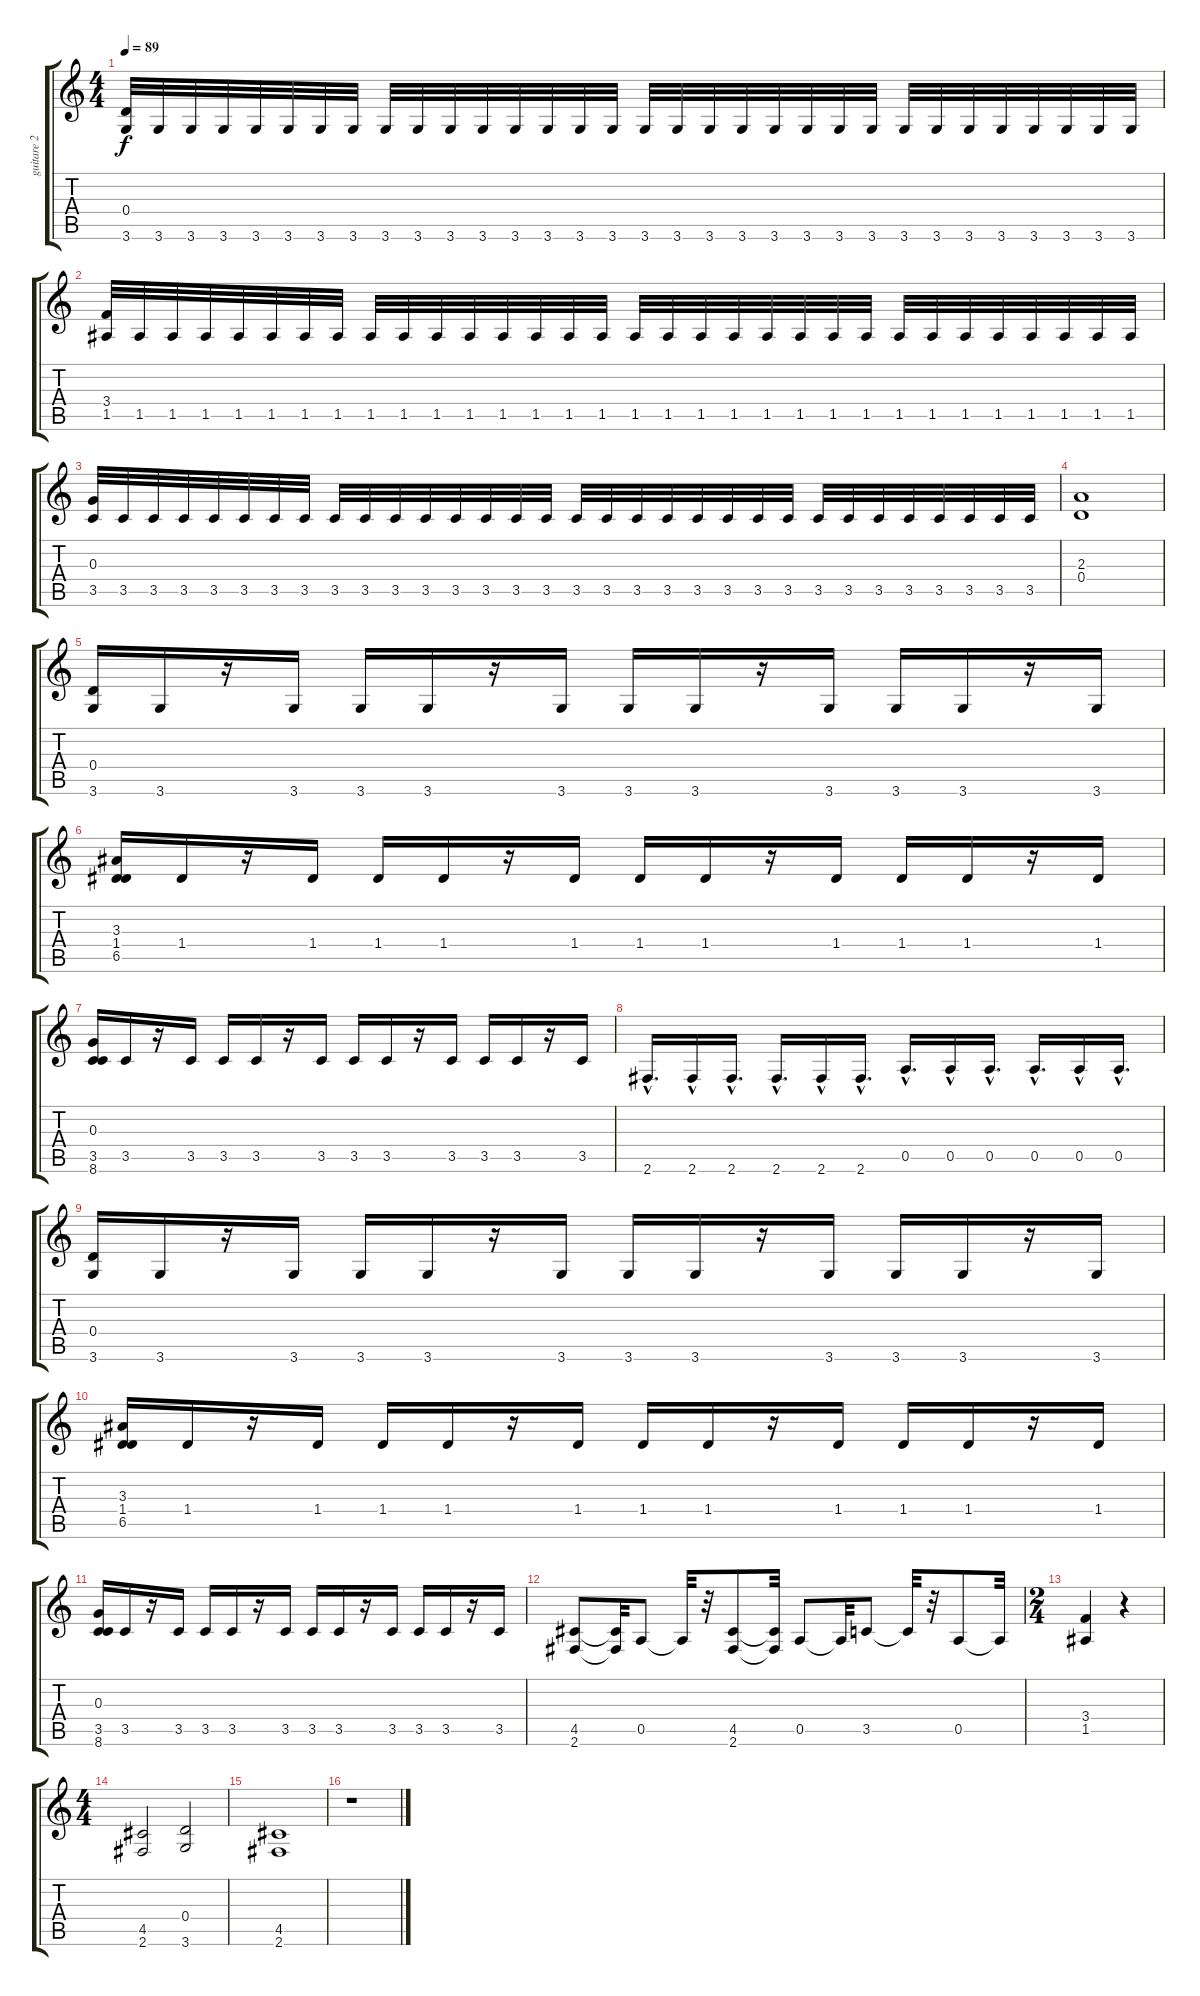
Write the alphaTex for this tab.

\track ("guitare 2 " "guitare 2 ") {instrument overdrivenguitar}
\staff {score tabs}
\tuning (E4 B3 G3 D3 A2 E2) {hide}
\ts (4 4)
\tempo 89
\clef g2
\ks c
(0.4 3.6).32{dy f} 3.6.32 3.6.32 3.6.32 3.6.32 3.6.32 3.6.32 3.6.32 3.6.32 3.6.32 3.6.32 3.6.32 3.6.32 3.6.32 3.6.32 3.6.32 3.6.32 3.6.32 3.6.32 3.6.32 3.6.32 3.6.32 3.6.32 3.6.32 3.6.32 3.6.32 3.6.32 3.6.32 3.6.32 3.6.32 3.6.32 3.6.32 |
(3.4 1.5).32 1.5.32 1.5.32 1.5.32 1.5.32 1.5.32 1.5.32 1.5.32 1.5.32 1.5.32 1.5.32 1.5.32 1.5.32 1.5.32 1.5.32 1.5.32 1.5.32 1.5.32 1.5.32 1.5.32 1.5.32 1.5.32 1.5.32 1.5.32 1.5.32 1.5.32 1.5.32 1.5.32 1.5.32 1.5.32 1.5.32 1.5.32 |
(0.3 3.5).32 3.5.32 3.5.32 3.5.32 3.5.32 3.5.32 3.5.32 3.5.32 3.5.32 3.5.32 3.5.32 3.5.32 3.5.32 3.5.32 3.5.32 3.5.32 3.5.32 3.5.32 3.5.32 3.5.32 3.5.32 3.5.32 3.5.32 3.5.32 3.5.32 3.5.32 3.5.32 3.5.32 3.5.32 3.5.32 3.5.32 3.5.32 |
(2.3 0.4).1 |
(0.4 3.6).16 3.6.16 r.16 3.6.16 3.6.16 3.6.16 r.16 3.6.16 3.6.16 3.6.16 r.16 3.6.16 3.6.16 3.6.16 r.16 3.6.16 |
(3.3 1.4 6.5).16 1.4.16 r.16 1.4.16 1.4.16 1.4.16 r.16 1.4.16 1.4.16 1.4.16 r.16 1.4.16 1.4.16 1.4.16 r.16 1.4.16 |
(0.3 3.5 8.6).16 3.5.16 r.16 3.5.16 3.5.16 3.5.16 r.16 3.5.16 3.5.16 3.5.16 r.16 3.5.16 3.5.16 3.5.16 r.16 3.5.16 |
2.6{hac}.16{d} 2.6{hac}.16 2.6{hac}.16{d} 2.6{hac}.16{d} 2.6{hac}.16 2.6{hac}.16{d} 0.5{hac}.16{d} 0.5{hac}.16 0.5{hac}.16{d} 0.5{hac}.16{d} 0.5{hac}.16 0.5{hac}.16{d} |
(0.4 3.6).16 3.6.16 r.16 3.6.16 3.6.16 3.6.16 r.16 3.6.16 3.6.16 3.6.16 r.16 3.6.16 3.6.16 3.6.16 r.16 3.6.16 |
(3.3 1.4 6.5).16 1.4.16 r.16 1.4.16 1.4.16 1.4.16 r.16 1.4.16 1.4.16 1.4.16 r.16 1.4.16 1.4.16 1.4.16 r.16 1.4.16 |
(0.3 3.5 8.6).16 3.5.16 r.16 3.5.16 3.5.16 3.5.16 r.16 3.5.16 3.5.16 3.5.16 r.16 3.5.16 3.5.16 3.5.16 r.16 3.5.16 |
(4.5 2.6).8 (4.5{t} 2.6{t}).32 0.5.8 0.5{t}.32 r.32 (4.5 2.6).8 (4.5{t} 2.6{t}).32 0.5.8 0.5{t}.32 3.5.8 3.5{t}.32 r.32 0.5.8 0.5{t}.32 |
\ts (2 4)
(3.4 1.5).4 r.4 |
\ts (4 4)
(4.5 2.6).2 (0.4 3.6).2 |
(4.5 2.6).1 |
r.1
